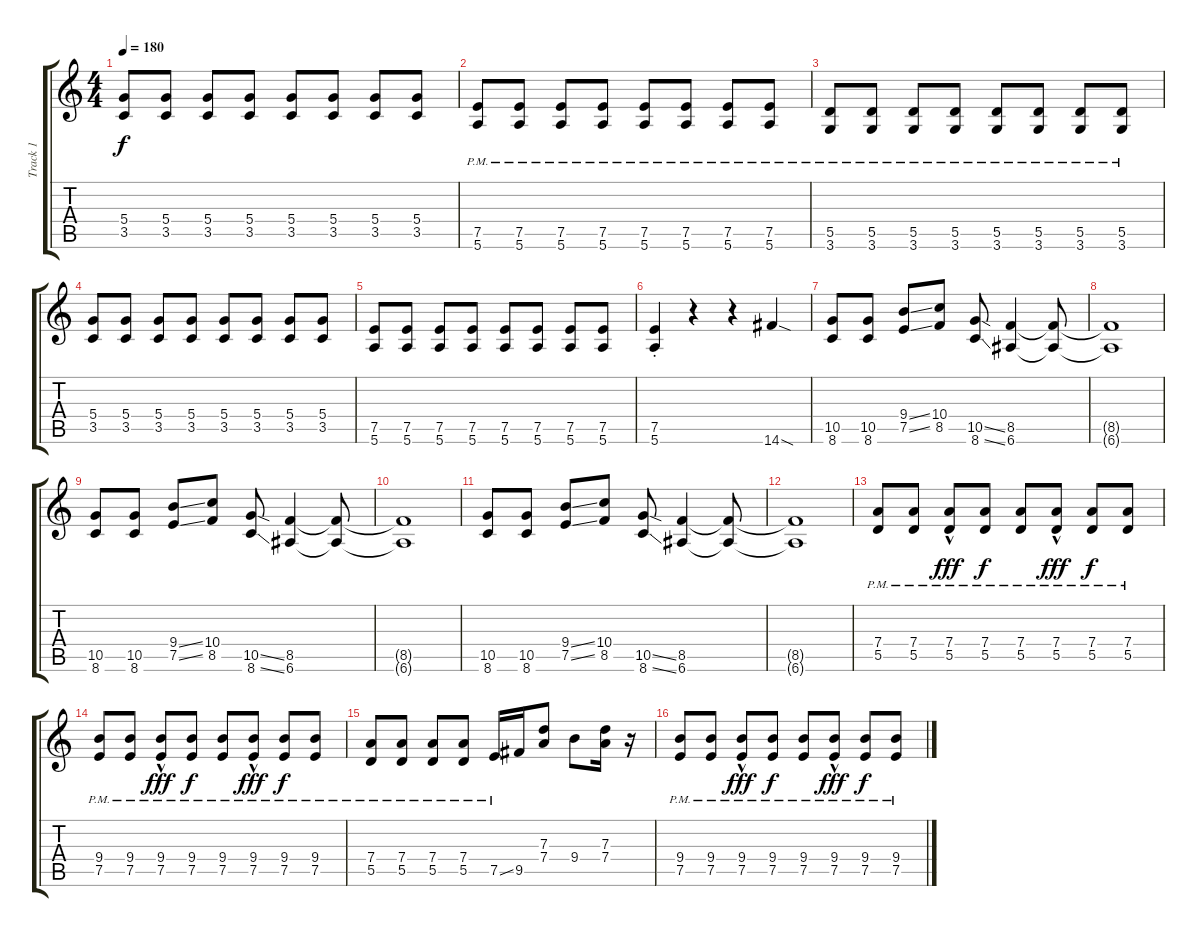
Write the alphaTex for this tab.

\track ("Track 1" "Track 1") {instrument distortionguitar}
\staff {score tabs}
\tuning (E4 B3 G3 D3 A2 E2) {hide}
\ts (4 4)
\tempo 180
\clef g2
\ks c
(5.4 3.5).8{dy f} (5.4 3.5).8 (5.4 3.5).8 (5.4 3.5).8 (5.4 3.5).8 (5.4 3.5).8 (5.4 3.5).8 (5.4 3.5).8 |
(7.5{pm} 5.6{pm}).8 (7.5{pm} 5.6{pm}).8 (7.5{pm} 5.6{pm}).8 (7.5{pm} 5.6{pm}).8 (7.5{pm} 5.6{pm}).8 (7.5{pm} 5.6{pm}).8 (7.5{pm} 5.6{pm}).8 (7.5{pm} 5.6{pm}).8 |
(5.5{pm} 3.6{pm}).8 (5.5{pm} 3.6{pm}).8 (5.5{pm} 3.6{pm}).8 (5.5{pm} 3.6{pm}).8 (5.5{pm} 3.6{pm}).8 (5.5{pm} 3.6{pm}).8 (5.5{pm} 3.6{pm}).8 (5.5{pm} 3.6{pm}).8 |
(5.4 3.5).8 (5.4 3.5).8 (5.4 3.5).8 (5.4 3.5).8 (5.4 3.5).8 (5.4 3.5).8 (5.4 3.5).8 (5.4 3.5).8 |
(7.5 5.6).8 (7.5 5.6).8 (7.5 5.6).8 (7.5 5.6).8 (7.5 5.6).8 (7.5 5.6).8 (7.5 5.6).8 (7.5 5.6).8 |
(7.5{st} 5.6{st}).4 r.4 r.4 14.6{sod}.4 |
(10.5 8.6).8 (10.5 8.6).8 (9.4{ss} 7.5{ss}).8 (10.4 8.5).8 (10.5{ss} 8.6{ss}).8 (8.5 6.6).4 (8.5{t} 6.6{t}).8 |
(8.5{t} 6.6{t}).1 |
(10.5 8.6).8 (10.5 8.6).8 (9.4{ss} 7.5{ss}).8 (10.4 8.5).8 (10.5{ss} 8.6{ss}).8 (8.5 6.6).4 (8.5{t} 6.6{t}).8 |
(8.5{t} 6.6{t}).1 |
(10.5 8.6).8 (10.5 8.6).8 (9.4{ss} 7.5{ss}).8 (10.4 8.5).8 (10.5{ss} 8.6{ss}).8 (8.5 6.6).4 (8.5{t} 6.6{t}).8 |
(8.5{t} 6.6{t}).1 |
(7.4{pm} 5.5{pm}).8 (7.4{pm} 5.5{pm}).8 (7.4{pm} 5.5{hac pm}).8{dy fff} (7.4{pm} 5.5{pm}).8{dy f} (7.4{pm} 5.5{pm}).8 (7.4{pm} 5.5{hac pm}).8{dy fff} (7.4{pm} 5.5{pm}).8{dy f} (7.4{pm} 5.5{pm}).8 |
(9.4{pm} 7.5{pm}).8 (9.4{pm} 7.5{pm}).8 (9.4{pm} 7.5{hac pm}).8{dy fff} (9.4{pm} 7.5{pm}).8{dy f} (9.4{pm} 7.5{pm}).8 (9.4{pm} 7.5{hac pm}).8{dy fff} (9.4{pm} 7.5{pm}).8{dy f} (9.4{pm} 7.5{pm}).8 |
(7.4{pm} 5.5{pm}).8 (7.4{pm} 5.5{pm}).8 (7.4{pm} 5.5{pm}).8 (7.4{pm} 5.5{pm}).8 7.5{ss pm}.16 9.5.16 (7.3 7.4).8 9.4.8 (7.3 7.4).16 r.16 |
(9.4{pm} 7.5{pm}).8 (9.4{pm} 7.5{pm}).8 (9.4{pm} 7.5{hac pm}).8{dy fff} (9.4{pm} 7.5{pm}).8{dy f} (9.4{pm} 7.5{pm}).8 (9.4{pm} 7.5{hac pm}).8{dy fff} (9.4{pm} 7.5{pm}).8{dy f} (9.4{pm} 7.5{pm}).8
